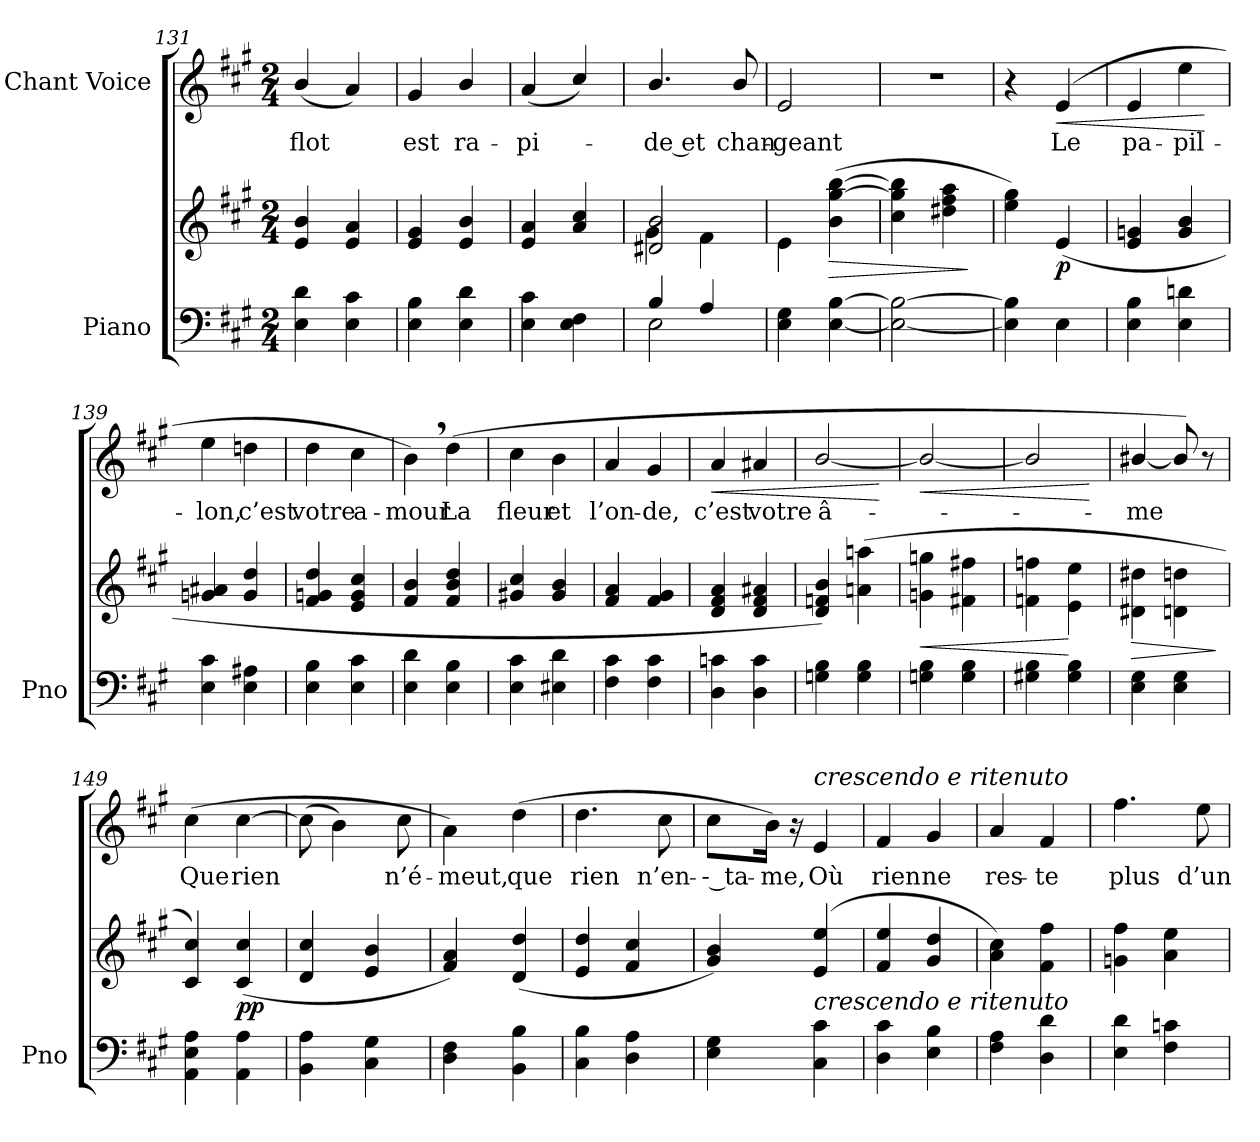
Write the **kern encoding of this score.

**kern	**kern	**dynam	**kern	**text	**dynam
*part2	*part2	*part2	*part1	*part1	*part1
*staff3	*staff2	*staff2/3	*staff1	*staff1	*staff1
*I"Piano	*	*	*I"Chant Voice	*	*
*I'Pno	*	*	*	*	*
*clefF4	*clefG2	*	*clefG2	*	*
*k[f#c#g#]	*k[f#c#g#]	*	*k[f#c#g#]	*	*
*M2/4	*M2/4	*	*M2/4	*	*
=131	=131	=131	=131	=131	=131
!	!	!	!	!LO:LY:b	!
4E\ 4d\	4e/ 4b/	.	(4b/	flot	.
4E\ 4c#\	4e/ 4a/	.	4a/)	.	.
=132	=132	=132	=132	=132	=132
!	!	!	!	!LO:LY:b	!
4E\ 4B\	4e/ 4g#/	.	4g#/	est	.
!	!	!	!	!LO:LY:b	!
4E\ 4d\	4e/ 4b/	.	4b/	ra-	.
=133	=133	=133	=133	=133	=133
!	!	!	!	!LO:LY:b	!
4E\ 4c#\	4e/ 4a/	.	(4a/	-pi-	.
4E\ 4F#\	4a/ 4cc#/	.	4cc#/)	.	.
=134	=134	=134	=134	=134	=134
*^	*^	*	*	*	*
!	!	!	!	!	!	!LO:LY:b	!
4B/	2E\	2d#X/ 2b/	4g#\	.	4.b/	-de et	.
4A/	.	.	4f#\	.	.	.	.
!	!	!	!	!	!	!LO:LY:b	!
.	.	.	.	.	8b/	chan-	.
*v	*v	*	*	*	*	*	*
*	*v	*v	*	*	*	*
=135	=135	=135	=135	=135	=135
!	!	!	!	!LO:LY:b	!
4E\ 4G#\	4e\	.	2e/	-geant	.
!	!	!LO:HP:b	!	!	!
[4E\ [4B\	(>4b\ [>4gg#\ [4bb\	>	.	.	.
!!LO:LB:g=z
=136	=136	=136	=136	=136	=136
2E\_ 2B\_	4cc#\ 4gg#\] 4bb\]	.	2r	.	.
.	4dd#X\ 4ff#\ 4aa\	.	.	.	.
.	.	]	.	.	.
=137	=137	=137	=137	=137	=137
4E\] 4B\]	4ee\ 4gg#\)	.	4r	.	.
!	!	!LO:DY:b	!	!LO:LY:b	!LO:HP:b
4E\	(4e/	p	(4e/	Le	<
=138	=138	=138	=138	=138	=138
!	!	!	!	!LO:LY:b	!
4E\ 4B\	4e/ 4gn/	.	4e/	pa-	.
!	!	!	!	!LO:LY:b	!
4E\ 4dn\	4g/ 4b/	.	4ee\	-pil-	.
.	.	.	.	.	[
=139	=139	=139	=139	=139	=139
!	!	!	!	!LO:LY:b	!
4E\ 4c#\	4gn/ 4a#X/	.	4ee\	-lon,	.
!	!	!	!	!LO:LY:b	!
4E\ 4A#X\	4g/ 4dd/	.	4ddn\	c’est	.
=140	=140	=140	=140	=140	=140
!	!	!	!	!LO:LY:b	!
4E\ 4B\	4f#/ 4gn/ 4dd/	.	4dd\	votre	.
!	!	!	!	!LO:LY:b	!
4E\ 4c#\	4e/ 4g/ 4cc#/	.	4cc#\	a-	.
=141	=141	=141	=141	=141	=141
!	!	!	!	!LO:LY:b	!
4E\ 4d\	4f#/ 4b/	.	4b,\)	-mour	.
!	!	!	!	!LO:LY:b	!
4E\ 4B\	4f#/ 4b/ 4dd/	.	(4dd\	La	.
=142	=142	=142	=142	=142	=142
!	!	!	!	!LO:LY:b	!
4E\ 4c#\	4g#X/ 4cc#/	.	4cc#\	fleur	.
!	!	!	!	!LO:LY:b	!
4E#X\ 4d\	4g#/ 4b/	.	4b\	et	.
=143	=143	=143	=143	=143	=143
!	!	!	!	!LO:LY:b	!
4F#\ 4c#\	4f#/ 4a/	.	4a/	l’on-	.
!	!	!	!	!LO:LY:b	!
4F#\ 4c#\	4f#/ 4g#/	.	4g#/	-de,	.
=144	=144	=144	=144	=144	=144
!	!	!	!	!LO:LY:b	!LO:HP:b
4D\ 4cn\	4d/ 4f#/ 4a/	.	4a/	c’est	<
!	!	!	!	!LO:LY:b	!
4D\ 4c\	4d/ 4f#/ 4a#X/	.	4a#X/	votre	.
!!LO:LB:g=z
=145	=145	=145	=145	=145	=145
!	!	!	!	!LO:LY:b	!
4Gn\ 4B\	4d/ 4fn/ 4b/)	.	[2b/	â-	.
4G\ 4B\	(4an\ 4aan\	.	.	.	.
.	.	.	.	.	[
=146	=146	=146	=146	=146	=146
!	!	!LO:HP:b	!	!	!LO:HP:b
4Gn\ 4B\	4gn\ 4ggn\	<	2b/_	.	<
4G\ 4B\	4f#X\ 4ff#X\	.	.	.	.
=147	=147	=147	=147	=147	=147
4G#X\ 4B\	4fn\ 4ffn\	.	2b/]	.	.
4G#\ 4B\	4e\ 4ee\	[	.	.	.
.	.	.	.	.	[
=148	=148	=148	=148	=148	=148
!	!	!LO:HP:b	!	!LO:LY:b	!
4E\ 4G#\	4d#X\ 4dd#X\	>	[4b#X/	-me	.
4E\ 4G#\	4dn\ 4ddn\	.	8b#/])	.	.
.	.	.	8r	.	.
.	.	]	.	.	.
=149	=149	=149	=149	=149	=149
!	!	!	!	!LO:LY:b	!LO:DY:a
!	!	!	!	!	!LO:DY:n=1:a
4AA\ 4E\ 4A\	4c#/ 4cc#/)	.	(4cc#\	Que	p other-dynamics
!	!	!LO:DY:b	!	!LO:LY:b	!
4AA\ 4A\	(<4c#/ 4cc#/	pp	[4cc#\	rien	.
=150	=150	=150	=150	=150	=150
4BB\ 4A\	4d/ 4cc#/	.	(8cc#\]	.	.
.	.	.	4b\)	.	.
4C#\ 4G#\	4e/ 4b/	.	.	.	.
!	!	!	!	!LO:LY:b	!
.	.	.	8cc#\	n’é-	.
=151	=151	=151	=151	=151	=151
!	!	!	!	!LO:LY:b	!
4D\ 4F#\	4f#/ 4a/)	.	4a\)	-meut,	.
!	!	!	!	!LO:LY:b	!
4BB\ 4B\	(<4d/ 4dd/	.	(4dd\	que	.
=152	=152	=152	=152	=152	=152
!	!	!	!	!LO:LY:b	!
4C#\ 4B\	4e/ 4dd/	.	4.dd\	rien	.
4D\ 4A\	4f#/ 4cc#/	.	.	.	.
!	!	!	!	!LO:LY:b	!
.	.	.	8cc#\	n’en-	.
!!LO:LB:g=z
=153	=153	=153	=153	=153	=153
!	!	!	!	!LO:LY:b	!
4E\ 4G#\	4g#/ 4b/)	.	8cc#\L	-- ta-	.
!	!	!	!	!LO:LY:b	!
.	.	.	16b\Jk)	-me,	.
.	.	.	16r	.	.
!	!	!	!LO:TX:a:i:t=crescendo e ritenuto	!	!
!	!LO:TX:b:i:t=crescendo e ritenuto	!	!	!	!
!	!	!	!	!LO:LY:b	!
4C#\ 4c#\	(4e/ 4ee/	.	4e/	Où	.
=154	=154	=154	=154	=154	=154
!	!	!	!	!LO:LY:b	!
4D\ 4c#\	4f#/ 4ee/	.	4f#/	rien	.
!	!	!	!	!LO:LY:b	!
4E\ 4B\	4g#/ 4dd/	.	4g#/	ne	.
=155	=155	=155	=155	=155	=155
!	!	!	!	!LO:LY:b	!
4F#\ 4A\	4a\ 4cc#\)	.	4a/	res-	.
!	!	!	!	!LO:LY:b	!
4D\ 4d\	4f#\ 4ff#\	.	4f#/	-te	.
=156	=156	=156	=156	=156	=156
!	!	!	!	!LO:LY:b	!
4E\ 4d\	4gn\ 4ff#\	.	4.ff#\	plus	.
4F#\ 4cn\	4a\ 4ee\	.	.	.	.
!	!	!	!	!LO:LY:b	!
.	.	.	8ee\	d’un	.
=	=	=	=	=	=
*-	*-	*-	*-	*-	*-
